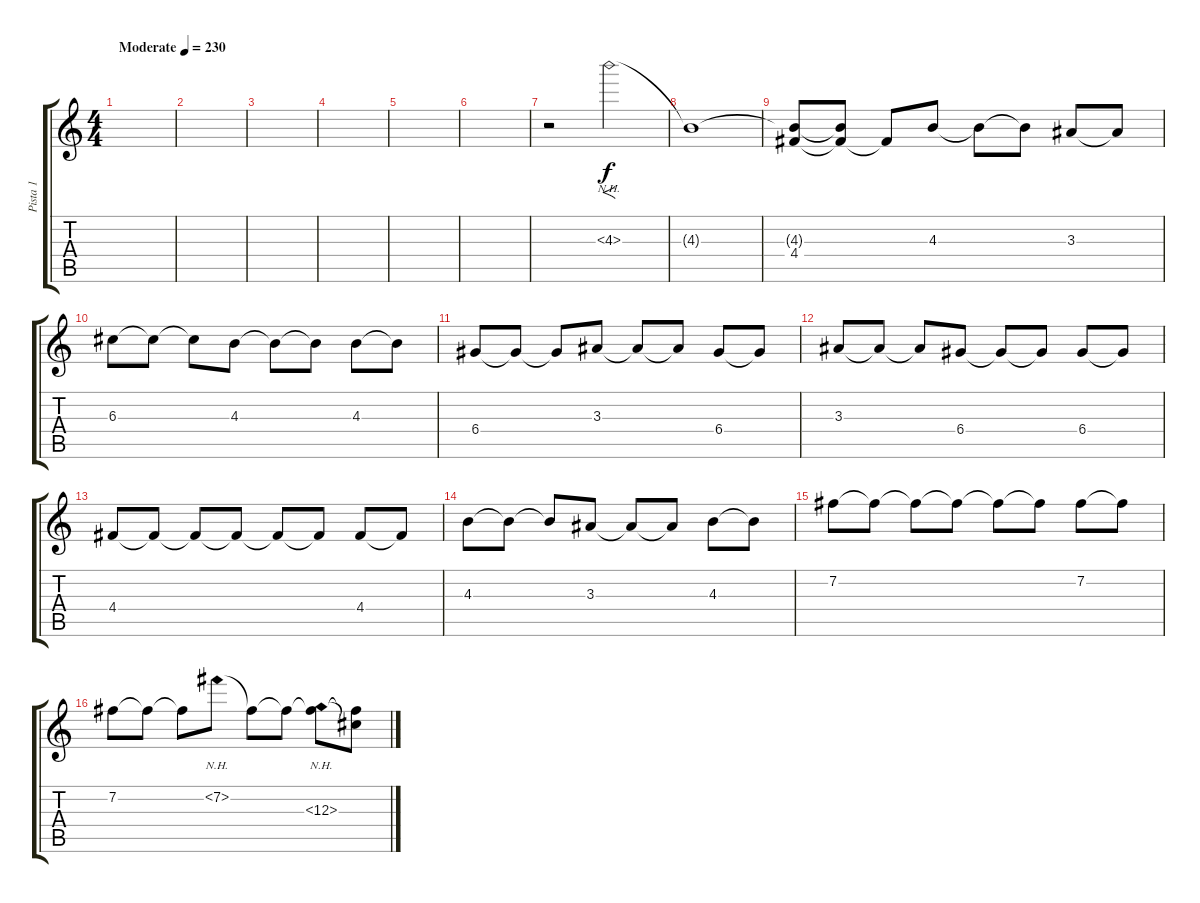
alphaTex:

\track ("Pista 1" "Pista 1") {instrument distortionguitar}
\staff {score tabs}
\tuning (E4 B3 G3 D3 A2 E2) {hide}
\ts (4 4)
\tempo (230 "Moderate")
\clef g2
\ks c
|
|
|
|
|
|
r.2 4.3{nh}.2{f} |
4.3{t}.1 |
(4.3{t} 4.4).8{dy f} (4.3{t} 4.4{t}).8 4.4{t}.8 4.3.8 4.3{t}.8 4.3{t}.8 3.3.8 3.3{t}.8 |
6.3.8 6.3{t}.8 6.3{t}.8 4.3.8 4.3{t}.8 4.3{t}.8 4.3.8 4.3{t}.8 |
6.4.8 6.4{t}.8 6.4{t}.8 3.3.8 3.3{t}.8 3.3{t}.8 6.4.8 6.4{t}.8 |
3.3.8 3.3{t}.8 3.3{t}.8 6.4.8 6.4{t}.8 6.4{t}.8 6.4.8 6.4{t}.8 |
4.4.8 4.4{t}.8 4.4{t}.8 4.4{t}.8 4.4{t}.8 4.4{t}.8 4.4.8 4.4{t}.8 |
4.3.8 4.3{t}.8 4.3{t}.8 3.3.8 3.3{t}.8 3.3{t}.8 4.3.8 4.3{t}.8 |
7.2.8 7.2{t}.8 7.2{t}.8 7.2{t}.8 7.2{t}.8 7.2{t}.8 7.2.8 7.2{t}.8 |
7.2.8 7.2{t}.8 7.2{t}.8 7.2{nh}.8 7.2{t}.8 7.2{t}.8 (7.2{t} 6.3{nh}).8 (7.2{t} 6.3{t}).8
